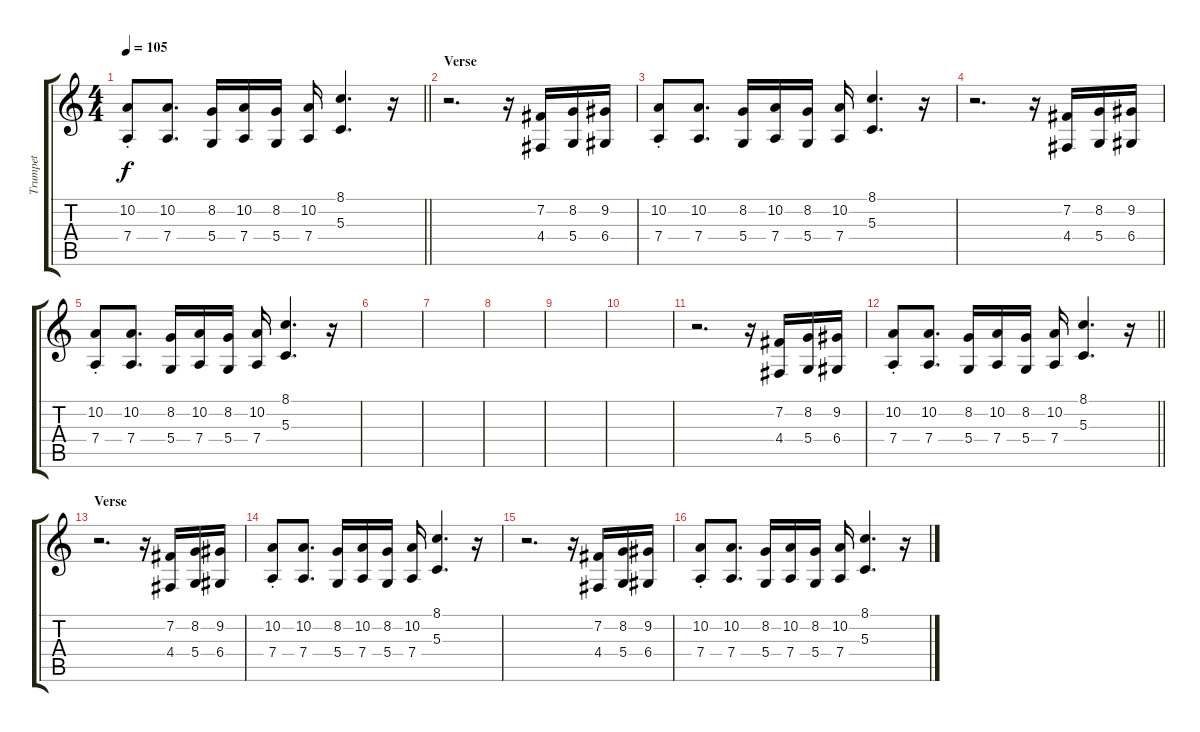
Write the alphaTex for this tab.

\track ("Trumpet" "Trumpet") {instrument trumpet}
\staff {score tabs}
\tuning (E4 B3 G3 D3 A2 E2) {hide}
\ts (4 4)
\tempo 105
\clef g2
\barLineRight lightlight
\ks c
(10.2{st} 7.4{st}).8{dy f} (10.2 7.4).8{d} (8.2 5.4).16 (10.2 7.4).16 (8.2 5.4).16 (10.2 7.4).16 (8.1 5.3).4{d} r.16 |
\section ("" "Verse")
r.2{d} r.16 (7.2 4.4).16 (8.2 5.4).16 (9.2 6.4).16 |
(10.2{st} 7.4{st}).8 (10.2 7.4).8{d} (8.2 5.4).16 (10.2 7.4).16 (8.2 5.4).16 (10.2 7.4).16 (8.1 5.3).4{d} r.16 |
r.2{d} r.16 (7.2 4.4).16 (8.2 5.4).16 (9.2 6.4).16 |
(10.2{st} 7.4{st}).8 (10.2 7.4).8{d} (8.2 5.4).16 (10.2 7.4).16 (8.2 5.4).16 (10.2 7.4).16 (8.1 5.3).4{d} r.16 |
|
|
|
|
|
r.2{d} r.16 (7.2 4.4).16 (8.2 5.4).16 (9.2 6.4).16 |
\barLineRight lightlight
(10.2{st} 7.4{st}).8 (10.2 7.4).8{d} (8.2 5.4).16 (10.2 7.4).16 (8.2 5.4).16 (10.2 7.4).16 (8.1 5.3).4{d} r.16 |
\section ("" "Verse")
r.2{d} r.16 (7.2 4.4).16 (8.2 5.4).16 (9.2 6.4).16 |
(10.2{st} 7.4{st}).8 (10.2 7.4).8{d} (8.2 5.4).16 (10.2 7.4).16 (8.2 5.4).16 (10.2 7.4).16 (8.1 5.3).4{d} r.16 |
r.2{d} r.16 (7.2 4.4).16 (8.2 5.4).16 (9.2 6.4).16 |
(10.2{st} 7.4{st}).8 (10.2 7.4).8{d} (8.2 5.4).16 (10.2 7.4).16 (8.2 5.4).16 (10.2 7.4).16 (8.1 5.3).4{d} r.16
